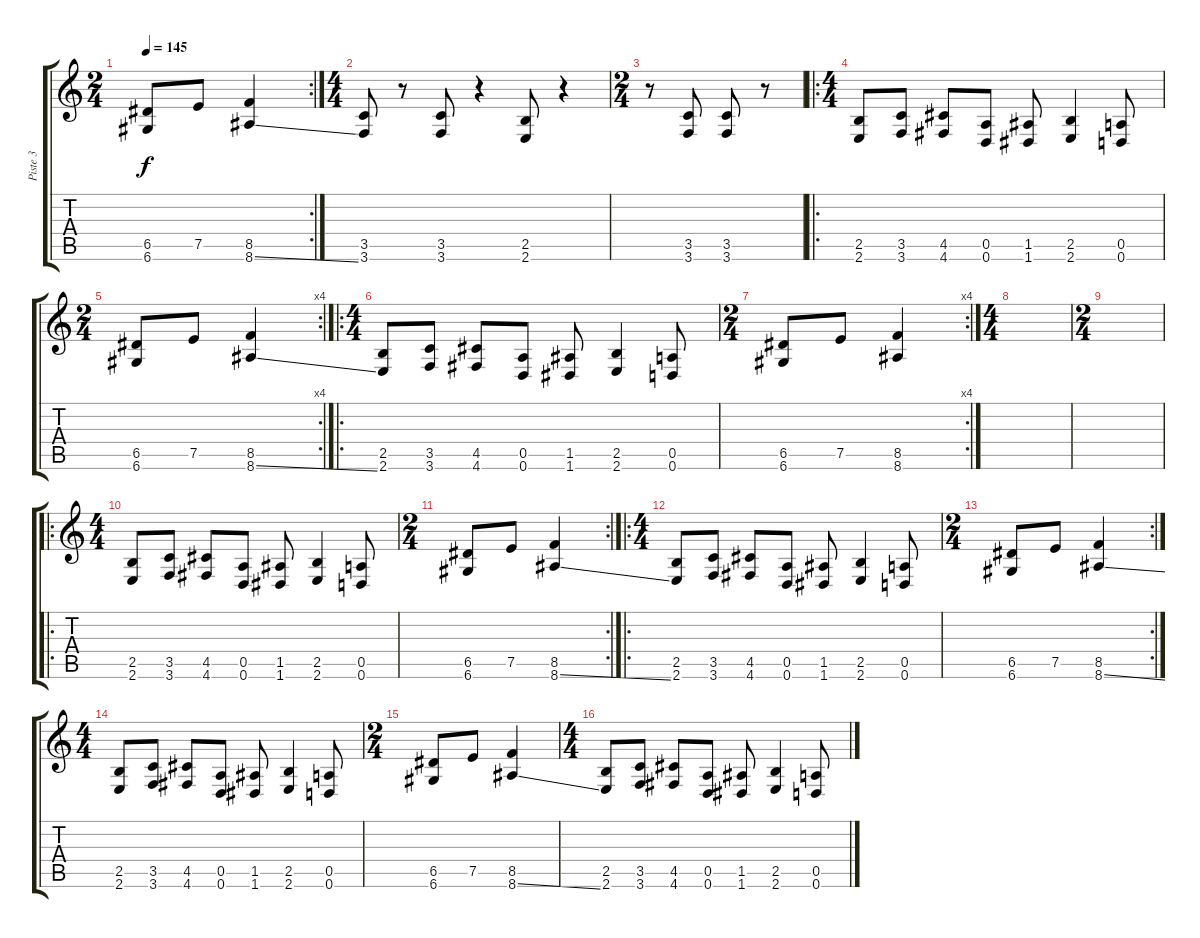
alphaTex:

\track ("Piste 3" "Piste 3") {instrument electricbassfinger}
\staff {score tabs}
\tuning (E4 B3 G3 D3 A2 D2) {hide}
\rc 2
\ts (2 4)
\tempo 145
\clef g2
\ks c
(6.5 6.6).8{dy f} 7.5.8 (8.5 8.6{ss}).4 |
\ts (4 4)
(3.5 3.6).8 r.8 (3.5 3.6).8 r.4 (2.5 2.6).8 r.4 |
\ts (2 4)
r.8 (3.5 3.6).8 (3.5 3.6).8 r.8 |
\ro
\ts (4 4)
(2.5 2.6).8 (3.5 3.6).8 (4.5 4.6).8 (0.5 0.6).8 (1.5 1.6).8 (2.5 2.6).4 (0.5 0.6).8 |
\rc 4
\ts (2 4)
(6.5 6.6).8 7.5.8 (8.5 8.6{ss}).4 |
\ro
\ts (4 4)
(2.5 2.6).8 (3.5 3.6).8 (4.5 4.6).8 (0.5 0.6).8 (1.5 1.6).8 (2.5 2.6).4 (0.5 0.6).8 |
\rc 4
\ts (2 4)
(6.5 6.6).8 7.5.8 (8.5 8.6).4 |
\ts (4 4)
|
\ts (2 4)
|
\ro
\ts (4 4)
(2.5 2.6).8 (3.5 3.6).8 (4.5 4.6).8 (0.5 0.6).8 (1.5 1.6).8 (2.5 2.6).4 (0.5 0.6).8 |
\rc 2
\ts (2 4)
(6.5 6.6).8 7.5.8 (8.5 8.6{ss}).4 |
\ro
\ts (4 4)
(2.5 2.6).8 (3.5 3.6).8 (4.5 4.6).8 (0.5 0.6).8 (1.5 1.6).8 (2.5 2.6).4 (0.5 0.6).8 |
\rc 2
\ts (2 4)
(6.5 6.6).8 7.5.8 (8.5 8.6{ss}).4 |
\ts (4 4)
(2.5 2.6).8 (3.5 3.6).8 (4.5 4.6).8 (0.5 0.6).8 (1.5 1.6).8 (2.5 2.6).4 (0.5 0.6).8 |
\ts (2 4)
(6.5 6.6).8 7.5.8 (8.5 8.6{ss}).4 |
\ts (4 4)
(2.5 2.6).8 (3.5 3.6).8 (4.5 4.6).8 (0.5 0.6).8 (1.5 1.6).8 (2.5 2.6).4 (0.5 0.6).8
